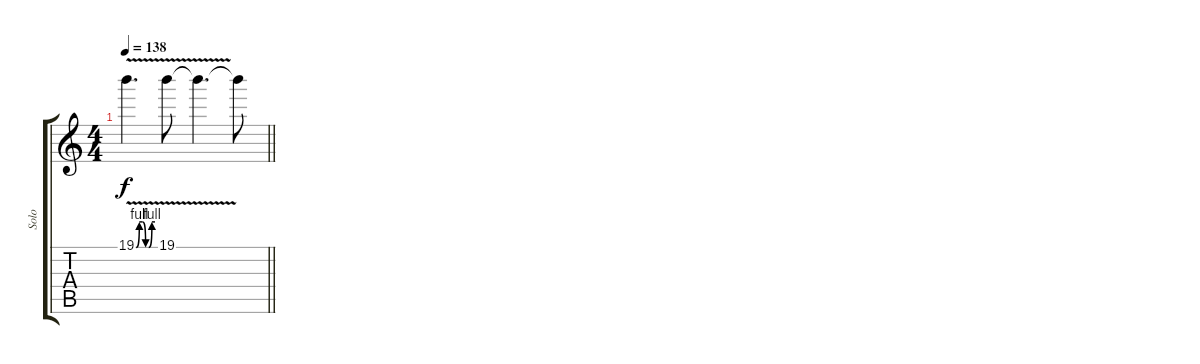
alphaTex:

\track ("Solo" "Solo") {instrument distortionguitar}
\staff {score tabs}
\tuning (E4 B3 G3 D3 A2 E2) {hide}
\ts (4 4)
\tempo 138
\clef g2
\barLineRight lightlight
\ks c
19.1{be (custom 0 0 10 4 20 4 30 0 40 0 50 4 60 4) v}.4{d dy f} 19.1{v}.8 19.1{t}.4{d} 19.1{t}.8
